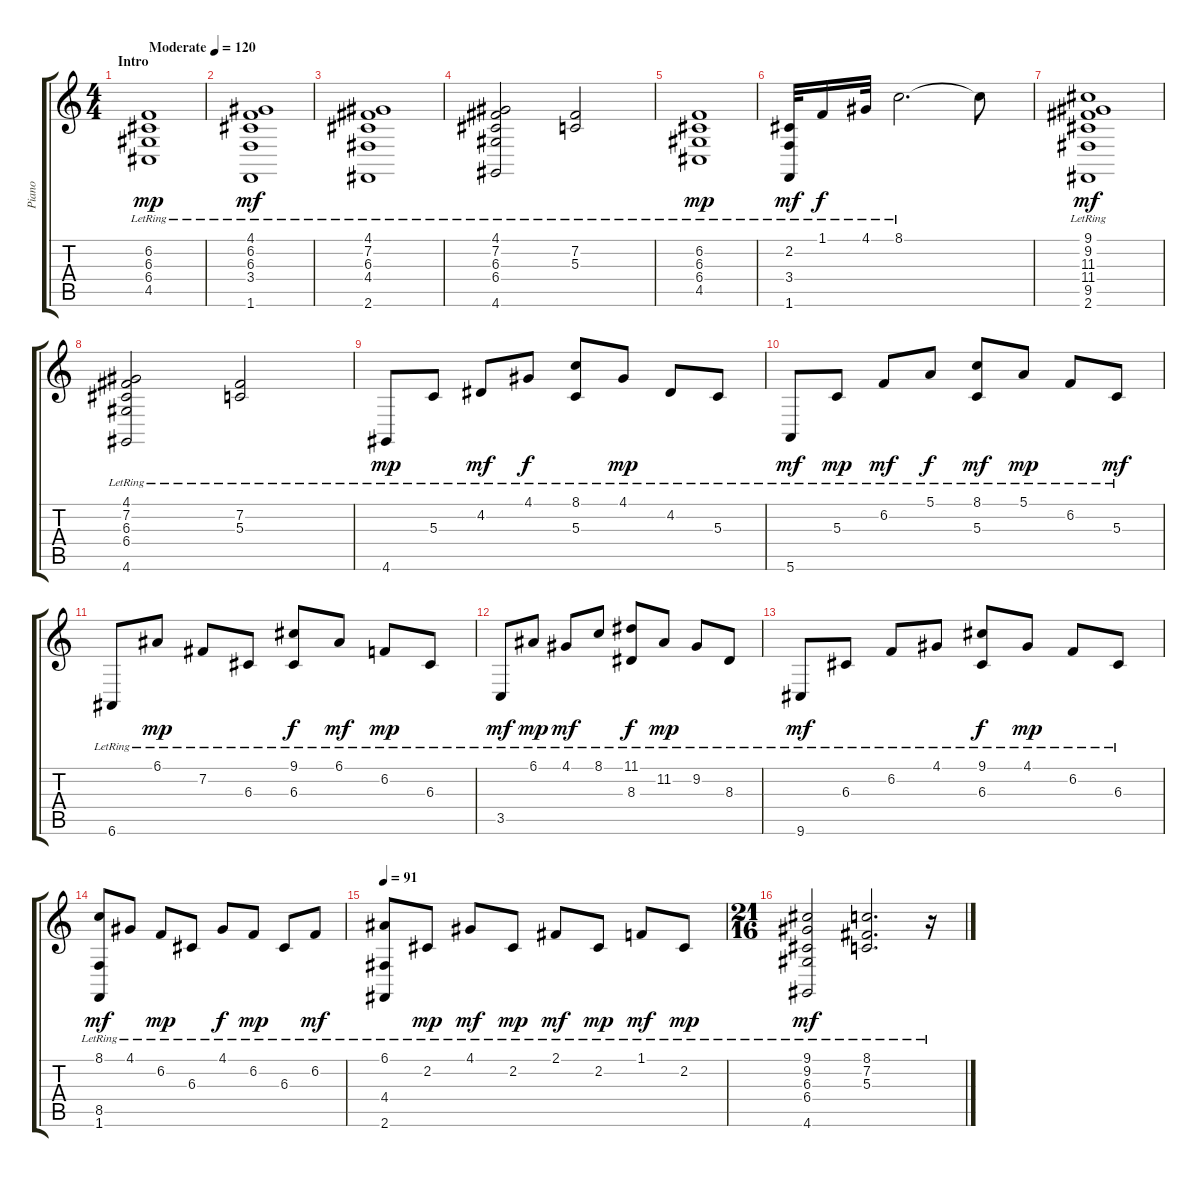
\track ("Piano" "Piano") {instrument acousticgrandpiano}
\staff {score tabs}
\tuning (E4 B3 G3 D3 A2 E2) {hide}
\ts (4 4)
\section ("" "Intro")
\tempo (120 "Moderate")
\clef g2
\ks c
(6.2{lr} 6.3{lr} 6.4{lr} 4.5{lr}).1{dy mp instrument acousticgrandpiano} |
(4.1{lr} 6.2{lr} 6.3{lr} 3.4{lr} 1.6{lr}).1{dy mf} |
(4.1{lr} 7.2{lr} 6.3{lr} 4.4{lr} 2.6{lr}).1 |
(4.1{lr} 7.2{lr} 6.3{lr} 6.4{lr} 4.6{lr}).2 (7.2{lr} 5.3{lr}).2 |
(6.2{lr} 6.3{lr} 6.4{lr} 4.5{lr}).1{dy mp} |
(2.2{lr} 3.4{lr} 1.6{lr}).32{dy mf} 1.1{lr}.16{dy f} 4.1{lr}.32 8.1{lr}.2{d} 8.1{t}.8 |
(9.1{lr} 9.2{lr} 11.3{lr} 11.4{lr} 9.5{lr} 2.6{lr}).1{dy mf} |
(4.1{lr} 7.2{lr} 6.3{lr} 6.4{lr} 4.6{lr}).2 (7.2{lr} 5.3{lr}).2 |
4.6{lr}.8{dy mp} 5.3{lr}.8 4.2{lr}.8{dy mf} 4.1{lr}.8{dy f} (8.1{lr} 5.3{lr}).8 4.1{lr}.8{dy mp} 4.2{lr}.8 5.3{lr}.8 |
5.6{lr}.8{dy mf} 5.3{lr}.8{dy mp} 6.2{lr}.8{dy mf} 5.1{lr}.8{dy f} (8.1{lr} 5.3{lr}).8{dy mf} 5.1{lr}.8{dy mp} 6.2{lr}.8 5.3{lr}.8{dy mf} |
6.6{lr}.8 6.1{lr}.8{dy mp} 7.2{lr}.8 6.3{lr}.8 (9.1{lr} 6.3{lr}).8{dy f} 6.1{lr}.8{dy mf} 6.2{lr}.8{dy mp} 6.3{lr}.8 |
3.5{lr}.8{dy mf} 6.1{lr}.8{dy mp} 4.1{lr}.8{dy mf} 8.1{lr}.8 (11.1{lr} 8.3{lr}).8{dy f} 11.2{lr}.8{dy mp} 9.2{lr}.8 8.3{lr}.8 |
9.6{lr}.8{dy mf} 6.3{lr}.8 6.2{lr}.8 4.1{lr}.8 (9.1{lr} 6.3{lr}).8{dy f} 4.1{lr}.8{dy mp} 6.2{lr}.8 6.3{lr}.8 |
(8.1{lr} 8.5{lr} 1.6{lr}).8{dy mf} 4.1{lr}.8 6.2{lr}.8{dy mp} 6.3{lr}.8 4.1{lr}.8{dy f} 6.2{lr}.8{dy mp} 6.3{lr}.8 6.2{lr}.8{dy mf} |
\tempo 91
(6.1{lr} 4.4{lr} 2.6{lr}).8 2.2{lr}.8{dy mp} 4.1{lr}.8{dy mf} 2.2{lr}.8{dy mp} 2.1{lr}.8{dy mf} 2.2{lr}.8{dy mp} 1.1{lr}.8{dy mf} 2.2{lr}.8{dy mp} |
\ts (21 16)
(9.1{lr} 9.2{lr} 6.3{lr} 6.4{lr} 4.6{lr}).2{dy mf} (8.1{lr} 7.2{lr} 5.3{lr}).2{d} r.16
